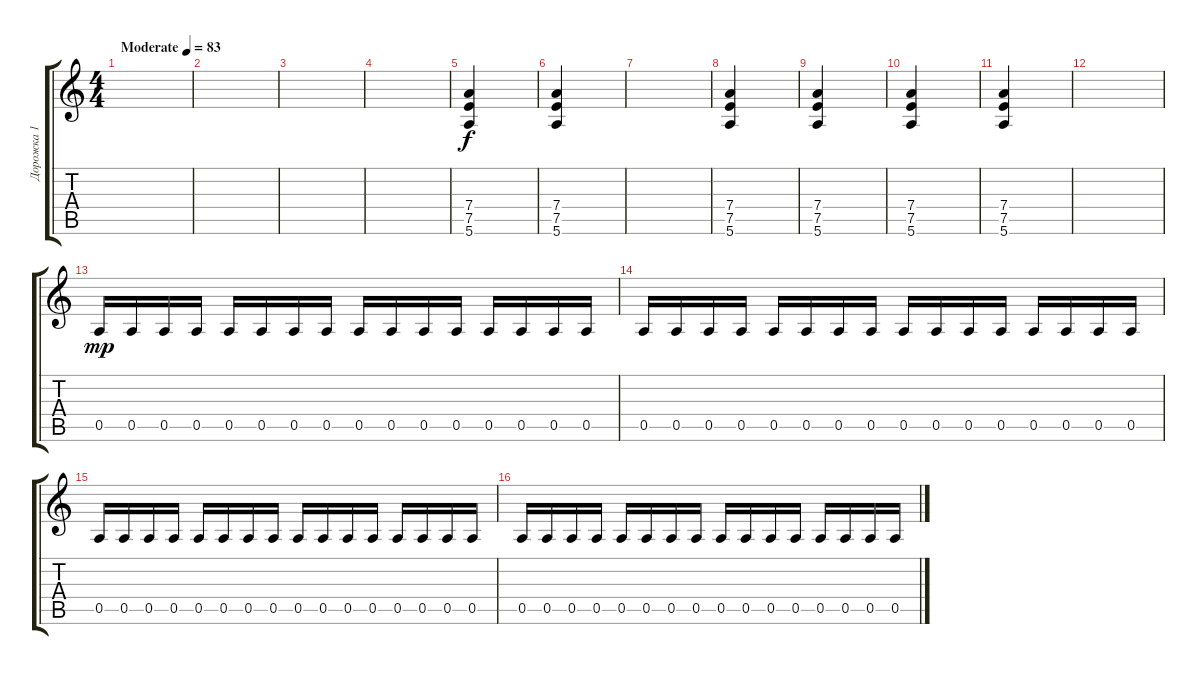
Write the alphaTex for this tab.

\track ("Дорожка 1" "Дорожка 1") {instrument overdrivenguitar}
\staff {score tabs}
\tuning (E4 B3 G3 D3 A2 E2) {hide}
\ts (4 4)
\tempo (83 "Moderate")
\clef g2
\ks c
|
|
|
|
(7.4 7.5 5.6).4 |
(7.4 7.5 5.6).4 |
|
(7.4 7.5 5.6).4 |
(7.4 7.5 5.6).4 |
(7.4 7.5 5.6).4 |
(7.4 7.5 5.6).4 |
|
0.5.16{dy mp} 0.5.16 0.5.16 0.5.16 0.5.16 0.5.16 0.5.16 0.5.16 0.5.16 0.5.16 0.5.16 0.5.16 0.5.16 0.5.16 0.5.16 0.5.16 |
0.5.16 0.5.16 0.5.16 0.5.16 0.5.16 0.5.16 0.5.16 0.5.16 0.5.16 0.5.16 0.5.16 0.5.16 0.5.16 0.5.16 0.5.16 0.5.16 |
0.5.16 0.5.16 0.5.16 0.5.16 0.5.16 0.5.16 0.5.16 0.5.16 0.5.16 0.5.16 0.5.16 0.5.16 0.5.16 0.5.16 0.5.16 0.5.16 |
0.5.16 0.5.16 0.5.16 0.5.16 0.5.16 0.5.16 0.5.16 0.5.16 0.5.16 0.5.16 0.5.16 0.5.16 0.5.16 0.5.16 0.5.16 0.5.16
